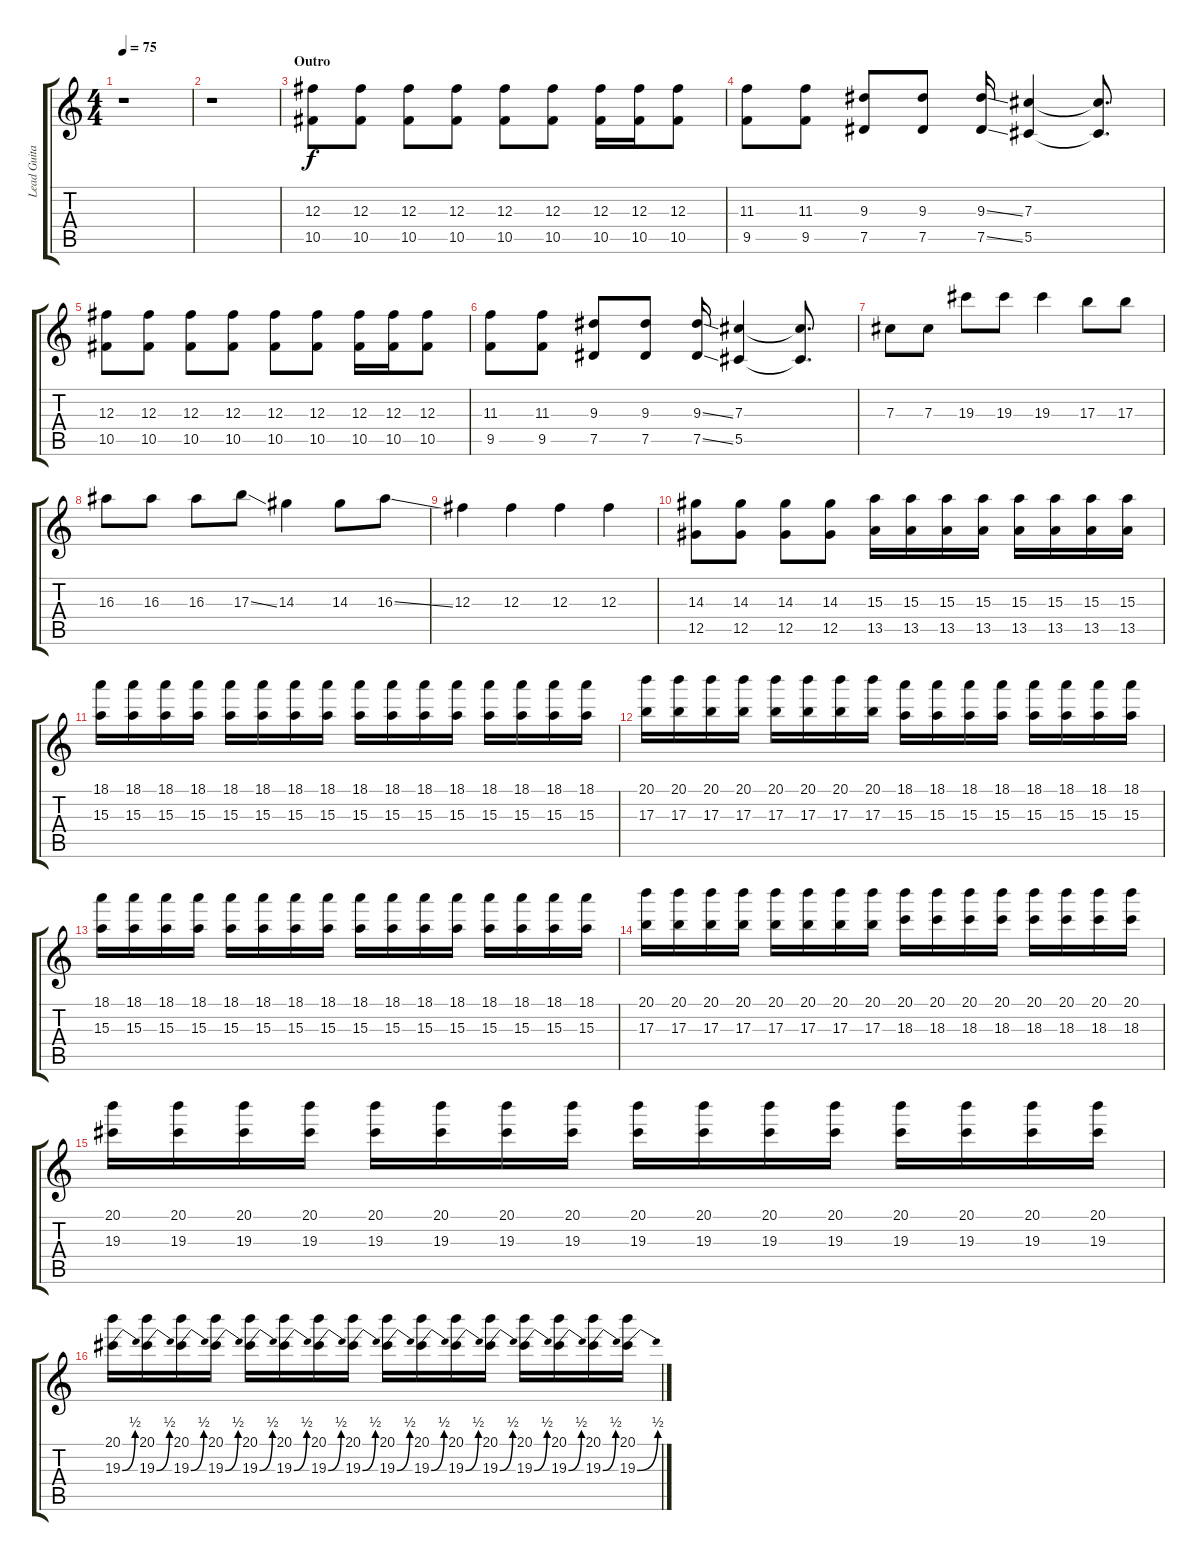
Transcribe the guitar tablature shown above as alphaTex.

\track ("Lead Guitar (Rivers Cuomo)" "Lead Guita") {instrument distortionguitar}
\staff {score tabs}
\tuning (Eb4 Bb3 Gb3 Db3 Ab2 Eb2) {hide}
\ts (4 4)
\tempo 75
\clef g2
\ks c
r.1{dy f} |
r.1 |
\section ("" "Outro")
(12.3 10.5).8 (12.3 10.5).8 (12.3 10.5).8 (12.3 10.5).8 (12.3 10.5).8 (12.3 10.5).8 (12.3 10.5).16 (12.3 10.5).16 (12.3 10.5).8 |
(11.3 9.5).8 (11.3 9.5).8 (9.3 7.5).8 (9.3 7.5).8 (9.3{ss} 7.5{ss}).16 (7.3 5.5).4 (7.3{t} 5.5{t}).8{d} |
(12.3 10.5).8 (12.3 10.5).8 (12.3 10.5).8 (12.3 10.5).8 (12.3 10.5).8 (12.3 10.5).8 (12.3 10.5).16 (12.3 10.5).16 (12.3 10.5).8 |
(11.3 9.5).8 (11.3 9.5).8 (9.3 7.5).8 (9.3 7.5).8 (9.3{ss} 7.5{ss}).16 (7.3 5.5).4 (7.3{t} 5.5{t}).8{d} |
7.3.8 7.3.8 19.3.8 19.3.8 19.3.4 17.3.8 17.3.8 |
16.3.8 16.3.8 16.3.8 17.3{ss}.8 14.3.4 14.3.8 16.3{ss}.8 |
12.3.4 12.3.4 12.3.4 12.3.4 |
(14.3 12.5).8 (14.3 12.5).8 (14.3 12.5).8 (14.3 12.5).8 (15.3 13.5).16 (15.3 13.5).16 (15.3 13.5).16 (15.3 13.5).16 (15.3 13.5).16 (15.3 13.5).16 (15.3 13.5).16 (15.3 13.5).16 |
(18.1 15.3).16 (18.1 15.3).16 (18.1 15.3).16 (18.1 15.3).16 (18.1 15.3).16 (18.1 15.3).16 (18.1 15.3).16 (18.1 15.3).16 (18.1 15.3).16 (18.1 15.3).16 (18.1 15.3).16 (18.1 15.3).16 (18.1 15.3).16 (18.1 15.3).16 (18.1 15.3).16 (18.1 15.3).16 |
(20.1 17.3).16 (20.1 17.3).16 (20.1 17.3).16 (20.1 17.3).16 (20.1 17.3).16 (20.1 17.3).16 (20.1 17.3).16 (20.1 17.3).16 (18.1 15.3).16 (18.1 15.3).16 (18.1 15.3).16 (18.1 15.3).16 (18.1 15.3).16 (18.1 15.3).16 (18.1 15.3).16 (18.1 15.3).16 |
(18.1 15.3).16 (18.1 15.3).16 (18.1 15.3).16 (18.1 15.3).16 (18.1 15.3).16 (18.1 15.3).16 (18.1 15.3).16 (18.1 15.3).16 (18.1 15.3).16 (18.1 15.3).16 (18.1 15.3).16 (18.1 15.3).16 (18.1 15.3).16 (18.1 15.3).16 (18.1 15.3).16 (18.1 15.3).16 |
(20.1 17.3).16 (20.1 17.3).16 (20.1 17.3).16 (20.1 17.3).16 (20.1 17.3).16 (20.1 17.3).16 (20.1 17.3).16 (20.1 17.3).16 (20.1 18.3).16 (20.1 18.3).16 (20.1 18.3).16 (20.1 18.3).16 (20.1 18.3).16 (20.1 18.3).16 (20.1 18.3).16 (20.1 18.3).16 |
(20.1 19.3).16 (20.1 19.3).16 (20.1 19.3).16 (20.1 19.3).16 (20.1 19.3).16 (20.1 19.3).16 (20.1 19.3).16 (20.1 19.3).16 (20.1 19.3).16 (20.1 19.3).16 (20.1 19.3).16 (20.1 19.3).16 (20.1 19.3).16 (20.1 19.3).16 (20.1 19.3).16 (20.1 19.3).16 |
(20.1 19.3{be (bend 0 0 60 2)}).16 (20.1 19.3{be (bend 0 0 60 2)}).16 (20.1 19.3{be (bend 0 0 60 2)}).16 (20.1 19.3{be (bend 0 0 60 2)}).16 (20.1 19.3{be (bend 0 0 60 2)}).16 (20.1 19.3{be (bend 0 0 60 2)}).16 (20.1 19.3{be (bend 0 0 60 2)}).16 (20.1 19.3{be (bend 0 0 60 2)}).16 (20.1 19.3{be (bend 0 0 60 2)}).16 (20.1 19.3{be (bend 0 0 60 2)}).16 (20.1 19.3{be (bend 0 0 60 2)}).16 (20.1 19.3{be (bend 0 0 60 2)}).16 (20.1 19.3{be (bend 0 0 60 2)}).16 (20.1 19.3{be (bend 0 0 60 2)}).16 (20.1 19.3{be (bend 0 0 60 2)}).16 (20.1 19.3{be (bend 0 0 60 2)}).16
